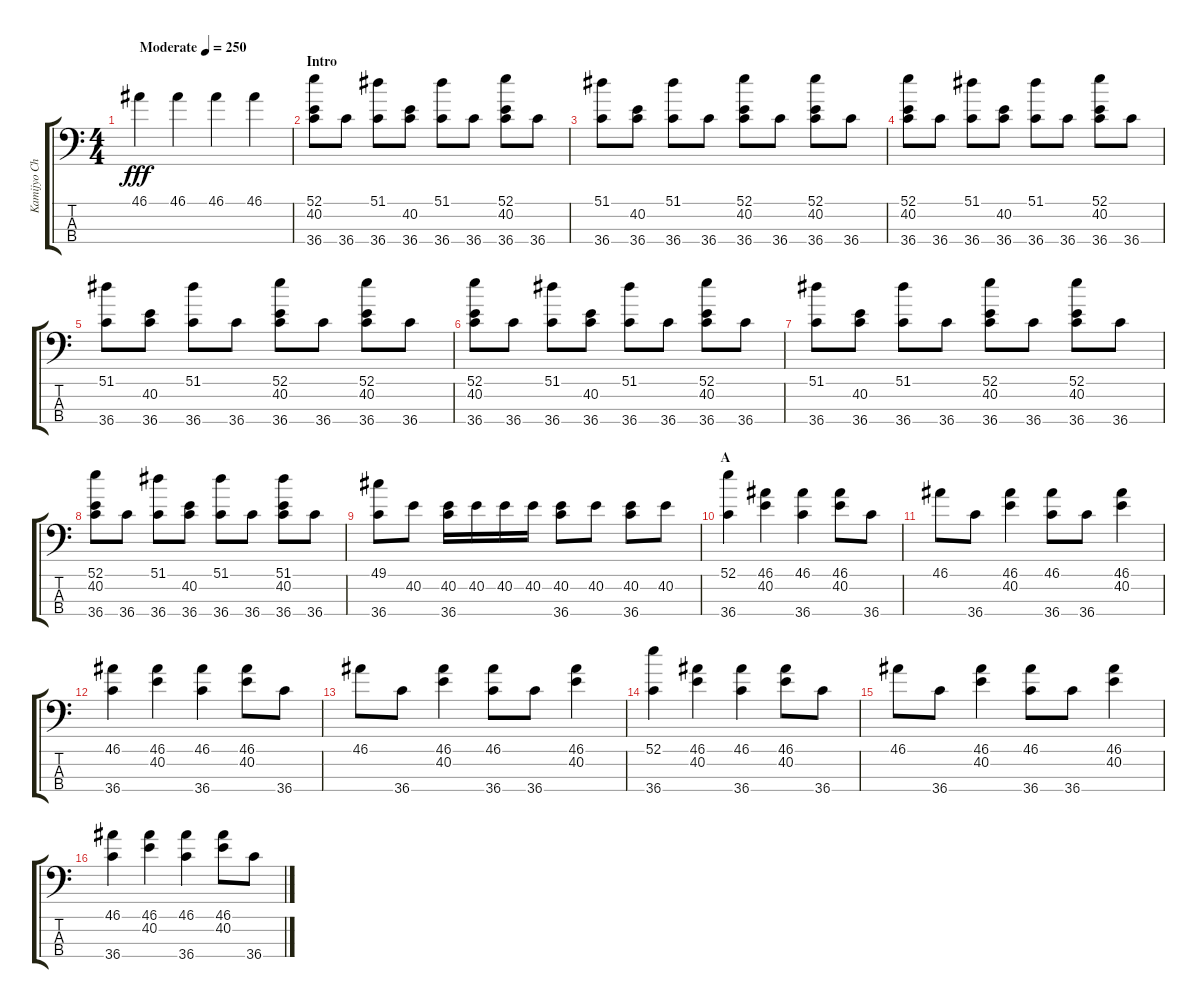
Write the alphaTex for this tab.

\track ("Kamijyo Chihiro-DRUMS" "Kamijyo Ch") {instrument acousticgrandpiano}
\staff {score tabs}
\tuning (C-1 C-1 C-1 C-1) {hide}
\ts (4 4)
\tempo (250 "Moderate")
\clef f4
\ks c
46.1.4{dy fff instrument acousticgrandpiano} 46.1.4 46.1.4 46.1.4 |
\section ("" "Intro")
(52.1 40.2 36.4).8 36.4.8 (51.1 36.4).8 (40.2 36.4).8 (51.1 36.4).8 36.4.8 (52.1 40.2 36.4).8 36.4.8 |
(51.1 36.4).8 (40.2 36.4).8 (51.1 36.4).8 36.4.8 (52.1 40.2 36.4).8 36.4.8 (52.1 40.2 36.4).8 36.4.8 |
(52.1 40.2 36.4).8 36.4.8 (51.1 36.4).8 (40.2 36.4).8 (51.1 36.4).8 36.4.8 (52.1 40.2 36.4).8 36.4.8 |
(51.1 36.4).8 (40.2 36.4).8 (51.1 36.4).8 36.4.8 (52.1 40.2 36.4).8 36.4.8 (52.1 40.2 36.4).8 36.4.8 |
(52.1 40.2 36.4).8 36.4.8 (51.1 36.4).8 (40.2 36.4).8 (51.1 36.4).8 36.4.8 (52.1 40.2 36.4).8 36.4.8 |
(51.1 36.4).8 (40.2 36.4).8 (51.1 36.4).8 36.4.8 (52.1 40.2 36.4).8 36.4.8 (52.1 40.2 36.4).8 36.4.8 |
(52.1 40.2 36.4).8 36.4.8 (51.1 36.4).8 (40.2 36.4).8 (51.1 36.4).8 36.4.8 (51.1 40.2 36.4).8 36.4.8 |
(49.1 36.4).8 40.2.8 (40.2 36.4).16 40.2.16 40.2.16 40.2.16 (40.2 36.4).8 40.2.8 (40.2 36.4).8 40.2.8 |
\section ("" "A")
(52.1 36.4).4 (46.1 40.2).4 (46.1 36.4).4 (46.1 40.2).8 36.4.8 |
46.1.8 36.4.8 (46.1 40.2).4 (46.1 36.4).8 36.4.8 (46.1 40.2).4 |
(46.1 36.4).4 (46.1 40.2).4 (46.1 36.4).4 (46.1 40.2).8 36.4.8 |
46.1.8 36.4.8 (46.1 40.2).4 (46.1 36.4).8 36.4.8 (46.1 40.2).4 |
(52.1 36.4).4 (46.1 40.2).4 (46.1 36.4).4 (46.1 40.2).8 36.4.8 |
46.1.8 36.4.8 (46.1 40.2).4 (46.1 36.4).8 36.4.8 (46.1 40.2).4 |
(46.1 36.4).4 (46.1 40.2).4 (46.1 36.4).4 (46.1 40.2).8 36.4.8
